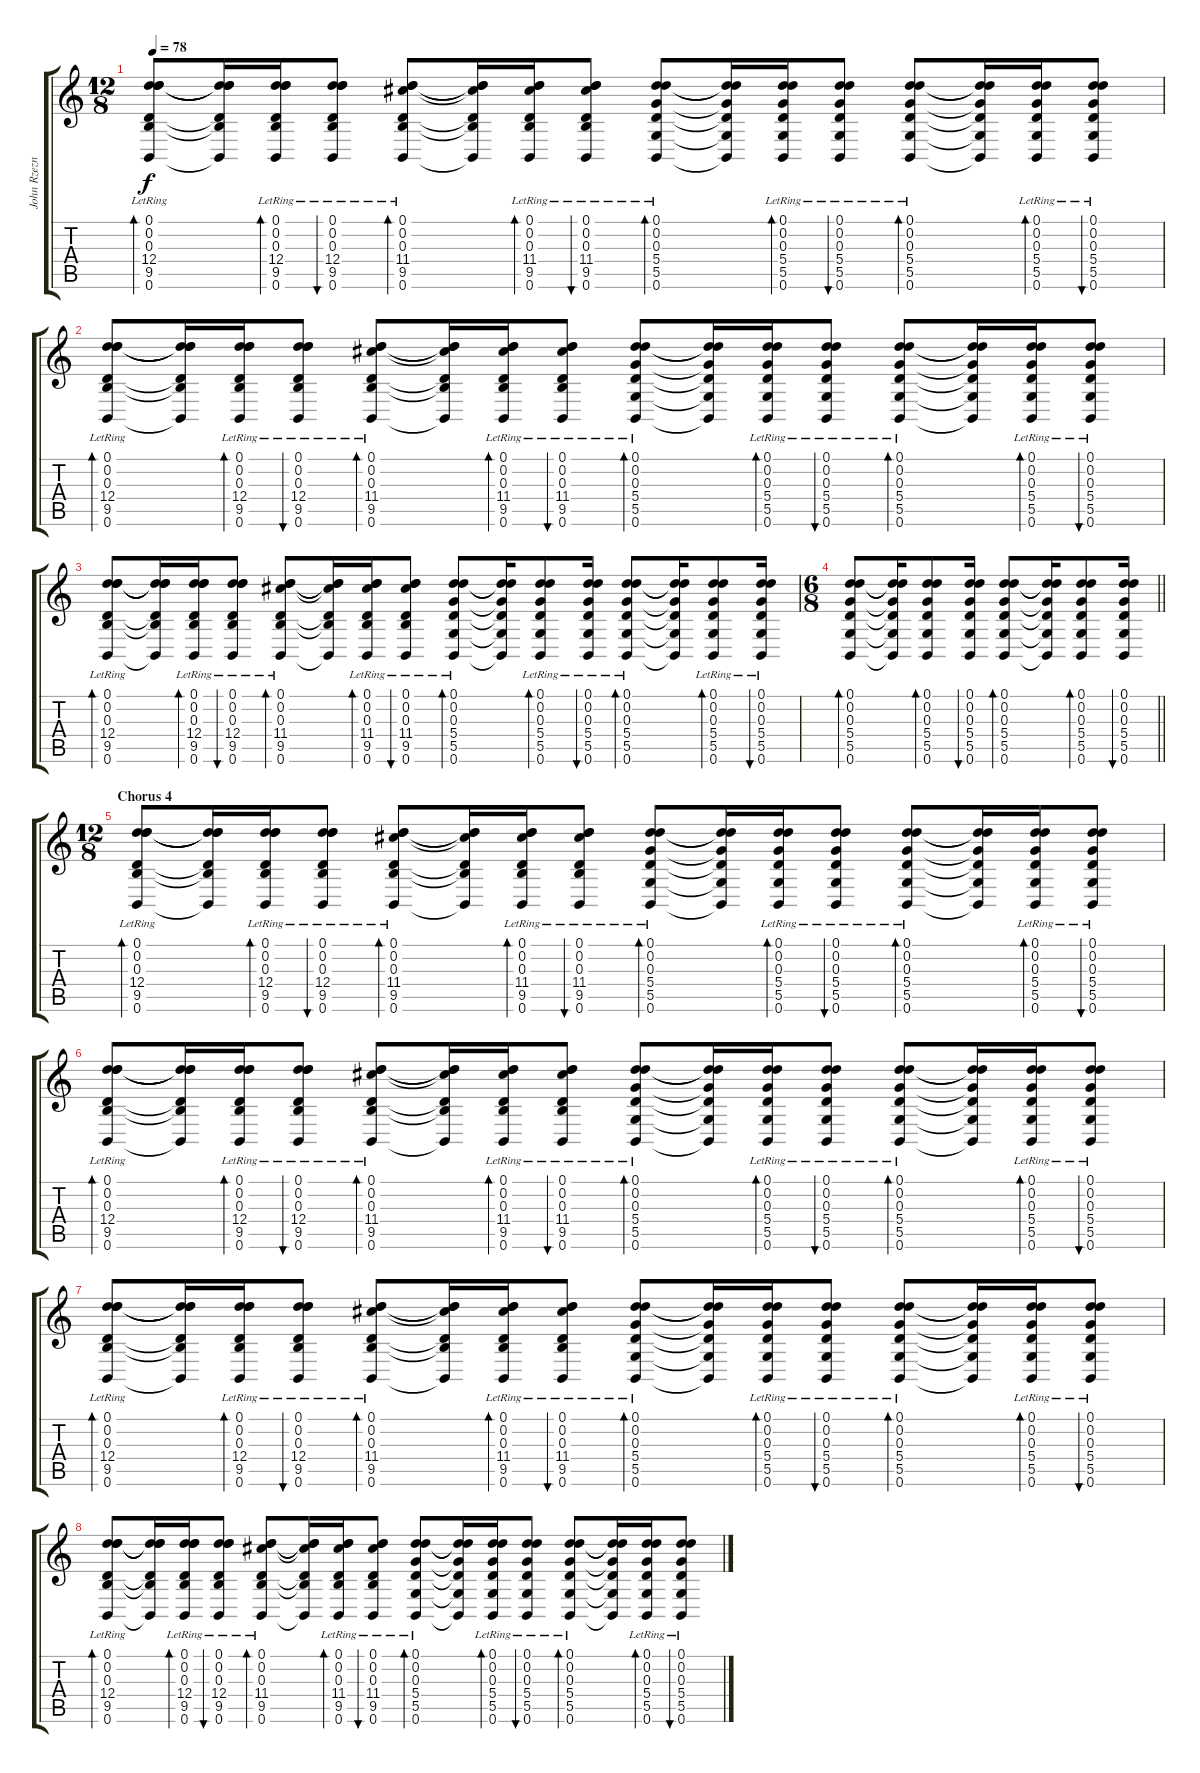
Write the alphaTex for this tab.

\track ("John Rzeznik (Ac. Guitar)" "John Rzezn") {instrument acousticguitarsteel}
\staff {score tabs}
\tuning (D4 D4 D3 D3 D2 B1) {hide}
\ts (12 8)
\tempo 78
\clef g2
\ks c
(0.1{lr} 0.2{lr} 0.3{lr} 12.4{lr} 9.5{lr} 0.6{lr}).8{bd 30 dy f} (0.1{t} 0.2{t} 0.3{t} 12.4{t} 9.5{t} 0.6{t}).16 (0.1{lr} 0.2{lr} 0.3{lr} 12.4{lr} 9.5{lr} 0.6{lr}).16{bd 30} (0.1{lr} 0.2{lr} 0.3{lr} 12.4{lr} 9.5{lr} 0.6{lr}).8{bu 30} (0.1{lr} 0.2{lr} 0.3{lr} 11.4{lr} 9.5{lr} 0.6{lr}).8{bd 30} (0.1{t} 0.2{t} 0.3{t} 11.4{t} 9.5{t} 0.6{t}).16 (0.1{lr} 0.2{lr} 0.3{lr} 11.4{lr} 9.5{lr} 0.6{lr}).16{bd 30} (0.1{lr} 0.2{lr} 0.3{lr} 11.4{lr} 9.5{lr} 0.6{lr}).8{bu 30} (0.1{lr} 0.2{lr} 0.3{lr} 5.4{lr} 5.5{lr} 0.6{lr}).8{bd 30} (0.1{t} 0.2{t} 0.3{t} 5.4{t} 5.5{t} 0.6{t}).16 (0.1{lr} 0.2{lr} 0.3{lr} 5.4{lr} 5.5{lr} 0.6{lr}).16{bd 30} (0.1{lr} 0.2{lr} 0.3{lr} 5.4{lr} 5.5{lr} 0.6{lr}).8{bu 30} (0.1{lr} 0.2{lr} 0.3{lr} 5.4{lr} 5.5{lr} 0.6{lr}).8{bd 30} (0.1{t} 0.2{t} 0.3{t} 5.4{t} 5.5{t} 0.6{t}).16 (0.1{lr} 0.2{lr} 0.3{lr} 5.4{lr} 5.5{lr} 0.6{lr}).16{bd 30} (0.1{lr} 0.2{lr} 0.3{lr} 5.4{lr} 5.5{lr} 0.6{lr}).8{bu 30} |
(0.1{lr} 0.2{lr} 0.3{lr} 12.4{lr} 9.5{lr} 0.6{lr}).8{bd 30} (0.1{t} 0.2{t} 0.3{t} 12.4{t} 9.5{t} 0.6{t}).16 (0.1{lr} 0.2{lr} 0.3{lr} 12.4{lr} 9.5{lr} 0.6{lr}).16{bd 30} (0.1{lr} 0.2{lr} 0.3{lr} 12.4{lr} 9.5{lr} 0.6{lr}).8{bu 30} (0.1{lr} 0.2{lr} 0.3{lr} 11.4{lr} 9.5{lr} 0.6{lr}).8{bd 30} (0.1{t} 0.2{t} 0.3{t} 11.4{t} 9.5{t} 0.6{t}).16 (0.1{lr} 0.2{lr} 0.3{lr} 11.4{lr} 9.5{lr} 0.6{lr}).16{bd 30} (0.1{lr} 0.2{lr} 0.3{lr} 11.4{lr} 9.5{lr} 0.6{lr}).8{bu 30} (0.1{lr} 0.2{lr} 0.3{lr} 5.4{lr} 5.5{lr} 0.6{lr}).8{bd 30} (0.1{t} 0.2{t} 0.3{t} 5.4{t} 5.5{t} 0.6{t}).16 (0.1{lr} 0.2{lr} 0.3{lr} 5.4{lr} 5.5{lr} 0.6{lr}).16{bd 30} (0.1{lr} 0.2{lr} 0.3{lr} 5.4{lr} 5.5{lr} 0.6{lr}).8{bu 30} (0.1{lr} 0.2{lr} 0.3{lr} 5.4{lr} 5.5{lr} 0.6{lr}).8{bd 30} (0.1{t} 0.2{t} 0.3{t} 5.4{t} 5.5{t} 0.6{t}).16 (0.1{lr} 0.2{lr} 0.3{lr} 5.4{lr} 5.5{lr} 0.6{lr}).16{bd 30} (0.1{lr} 0.2{lr} 0.3{lr} 5.4{lr} 5.5{lr} 0.6{lr}).8{bu 30} |
(0.1{lr} 0.2{lr} 0.3{lr} 12.4{lr} 9.5{lr} 0.6{lr}).8{bd 30} (0.1{t} 0.2{t} 0.3{t} 12.4{t} 9.5{t} 0.6{t}).16 (0.1{lr} 0.2{lr} 0.3{lr} 12.4{lr} 9.5{lr} 0.6{lr}).16{bd 30} (0.1{lr} 0.2{lr} 0.3{lr} 12.4{lr} 9.5{lr} 0.6{lr}).8{bu 30} (0.1{lr} 0.2{lr} 0.3{lr} 11.4{lr} 9.5{lr} 0.6{lr}).8{bd 30} (0.1{t} 0.2{t} 0.3{t} 11.4{t} 9.5{t} 0.6{t}).16 (0.1{lr} 0.2{lr} 0.3{lr} 11.4{lr} 9.5{lr} 0.6{lr}).16{bd 30} (0.1{lr} 0.2{lr} 0.3{lr} 11.4{lr} 9.5{lr} 0.6{lr}).8{bu 30} (0.1{lr} 0.2{lr} 0.3{lr} 5.4{lr} 5.5{lr} 0.6{lr}).8{bd 30} (0.1{t} 0.2{t} 0.3{t} 5.4{t} 5.5{t} 0.6{t}).16 (0.1{lr} 0.2{lr} 0.3{lr} 5.4{lr} 5.5{lr} 0.6{lr}).8{bd 30} (0.1{lr} 0.2{lr} 0.3{lr} 5.4{lr} 5.5{lr} 0.6{lr}).16{bu 30} (0.1{lr} 0.2{lr} 0.3{lr} 5.4{lr} 5.5{lr} 0.6{lr}).8{bd 30} (0.1{t} 0.2{t} 0.3{t} 5.4{t} 5.5{t} 0.6{t}).16 (0.1{lr} 0.2{lr} 0.3{lr} 5.4{lr} 5.5{lr} 0.6{lr}).8{bd 30} (0.1 0.2 0.3 5.4 5.5 0.6{lr}).16{bu 30} |
\ts (6 8)
\barLineRight lightlight
(0.1 0.2 0.3 5.4 5.5 0.6).8{bd 60} (0.1{t} 0.2{t} 0.3{t} 5.4{t} 5.5{t} 0.6{t}).16 (0.1 0.2 0.3 5.4 5.5 0.6).8{bd 60} (0.1 0.2 0.3 5.4 5.5 0.6).16{bu 60} (0.1 0.2 0.3 5.4 5.5 0.6).8{bd 60} (0.1{t} 0.2{t} 0.3{t} 5.4{t} 5.5{t} 0.6{t}).16 (0.1 0.2 0.3 5.4 5.5 0.6).8{bd 60} (0.1 0.2 0.3 5.4 5.5 0.6).16{bu 60} |
\ts (12 8)
\section ("" "Chorus 4")
(0.1{lr} 0.2{lr} 0.3{lr} 12.4{lr} 9.5{lr} 0.6{lr}).8{bd 30} (0.1{t} 0.2{t} 0.3{t} 12.4{t} 9.5{t} 0.6{t}).16 (0.1{lr} 0.2{lr} 0.3{lr} 12.4{lr} 9.5{lr} 0.6{lr}).16{bd 30} (0.1{lr} 0.2{lr} 0.3{lr} 12.4{lr} 9.5{lr} 0.6{lr}).8{bu 30} (0.1{lr} 0.2{lr} 0.3{lr} 11.4{lr} 9.5{lr} 0.6{lr}).8{bd 30} (0.1{t} 0.2{t} 0.3{t} 11.4{t} 9.5{t} 0.6{t}).16 (0.1{lr} 0.2{lr} 0.3{lr} 11.4{lr} 9.5{lr} 0.6{lr}).16{bd 30} (0.1{lr} 0.2{lr} 0.3{lr} 11.4{lr} 9.5{lr} 0.6{lr}).8{bu 30} (0.1{lr} 0.2{lr} 0.3{lr} 5.4{lr} 5.5{lr} 0.6{lr}).8{bd 30} (0.1{t} 0.2{t} 0.3{t} 5.4{t} 5.5{t} 0.6{t}).16 (0.1{lr} 0.2{lr} 0.3{lr} 5.4{lr} 5.5{lr} 0.6{lr}).16{bd 30} (0.1{lr} 0.2{lr} 0.3{lr} 5.4{lr} 5.5{lr} 0.6{lr}).8{bu 30} (0.1{lr} 0.2{lr} 0.3{lr} 5.4{lr} 5.5{lr} 0.6{lr}).8{bd 30} (0.1{t} 0.2{t} 0.3{t} 5.4{t} 5.5{t} 0.6{t}).16 (0.1{lr} 0.2{lr} 0.3{lr} 5.4{lr} 5.5{lr} 0.6{lr}).16{bd 30} (0.1{lr} 0.2{lr} 0.3{lr} 5.4{lr} 5.5{lr} 0.6{lr}).8{bu 30} |
(0.1{lr} 0.2{lr} 0.3{lr} 12.4{lr} 9.5{lr} 0.6{lr}).8{bd 30} (0.1{t} 0.2{t} 0.3{t} 12.4{t} 9.5{t} 0.6{t}).16 (0.1{lr} 0.2{lr} 0.3{lr} 12.4{lr} 9.5{lr} 0.6{lr}).16{bd 30} (0.1{lr} 0.2{lr} 0.3{lr} 12.4{lr} 9.5{lr} 0.6{lr}).8{bu 30} (0.1{lr} 0.2{lr} 0.3{lr} 11.4{lr} 9.5{lr} 0.6{lr}).8{bd 30} (0.1{t} 0.2{t} 0.3{t} 11.4{t} 9.5{t} 0.6{t}).16 (0.1{lr} 0.2{lr} 0.3{lr} 11.4{lr} 9.5{lr} 0.6{lr}).16{bd 30} (0.1{lr} 0.2{lr} 0.3{lr} 11.4{lr} 9.5{lr} 0.6{lr}).8{bu 30} (0.1{lr} 0.2{lr} 0.3{lr} 5.4{lr} 5.5{lr} 0.6{lr}).8{bd 30} (0.1{t} 0.2{t} 0.3{t} 5.4{t} 5.5{t} 0.6{t}).16 (0.1{lr} 0.2{lr} 0.3{lr} 5.4{lr} 5.5{lr} 0.6{lr}).16{bd 30} (0.1{lr} 0.2{lr} 0.3{lr} 5.4{lr} 5.5{lr} 0.6{lr}).8{bu 30} (0.1{lr} 0.2{lr} 0.3{lr} 5.4{lr} 5.5{lr} 0.6{lr}).8{bd 30} (0.1{t} 0.2{t} 0.3{t} 5.4{t} 5.5{t} 0.6{t}).16 (0.1{lr} 0.2{lr} 0.3{lr} 5.4{lr} 5.5{lr} 0.6{lr}).16{bd 30} (0.1{lr} 0.2{lr} 0.3{lr} 5.4{lr} 5.5{lr} 0.6{lr}).8{bu 30} |
(0.1{lr} 0.2{lr} 0.3{lr} 12.4{lr} 9.5{lr} 0.6{lr}).8{bd 30} (0.1{t} 0.2{t} 0.3{t} 12.4{t} 9.5{t} 0.6{t}).16 (0.1{lr} 0.2{lr} 0.3{lr} 12.4{lr} 9.5{lr} 0.6{lr}).16{bd 30} (0.1{lr} 0.2{lr} 0.3{lr} 12.4{lr} 9.5{lr} 0.6{lr}).8{bu 30} (0.1{lr} 0.2{lr} 0.3{lr} 11.4{lr} 9.5{lr} 0.6{lr}).8{bd 30} (0.1{t} 0.2{t} 0.3{t} 11.4{t} 9.5{t} 0.6{t}).16 (0.1{lr} 0.2{lr} 0.3{lr} 11.4{lr} 9.5{lr} 0.6{lr}).16{bd 30} (0.1{lr} 0.2{lr} 0.3{lr} 11.4{lr} 9.5{lr} 0.6{lr}).8{bu 30} (0.1{lr} 0.2{lr} 0.3{lr} 5.4{lr} 5.5{lr} 0.6{lr}).8{bd 30} (0.1{t} 0.2{t} 0.3{t} 5.4{t} 5.5{t} 0.6{t}).16 (0.1{lr} 0.2{lr} 0.3{lr} 5.4{lr} 5.5{lr} 0.6{lr}).16{bd 30} (0.1{lr} 0.2{lr} 0.3{lr} 5.4{lr} 5.5{lr} 0.6{lr}).8{bu 30} (0.1{lr} 0.2{lr} 0.3{lr} 5.4{lr} 5.5{lr} 0.6{lr}).8{bd 30} (0.1{t} 0.2{t} 0.3{t} 5.4{t} 5.5{t} 0.6{t}).16 (0.1{lr} 0.2{lr} 0.3{lr} 5.4{lr} 5.5{lr} 0.6{lr}).16{bd 30} (0.1{lr} 0.2{lr} 0.3{lr} 5.4{lr} 5.5{lr} 0.6{lr}).8{bu 30} |
(0.1{lr} 0.2{lr} 0.3{lr} 12.4{lr} 9.5{lr} 0.6{lr}).8{bd 30} (0.1{t} 0.2{t} 0.3{t} 12.4{t} 9.5{t} 0.6{t}).16 (0.1{lr} 0.2{lr} 0.3{lr} 12.4{lr} 9.5{lr} 0.6{lr}).16{bd 30} (0.1{lr} 0.2{lr} 0.3{lr} 12.4{lr} 9.5{lr} 0.6{lr}).8{bu 30} (0.1{lr} 0.2{lr} 0.3{lr} 11.4{lr} 9.5{lr} 0.6{lr}).8{bd 30} (0.1{t} 0.2{t} 0.3{t} 11.4{t} 9.5{t} 0.6{t}).16 (0.1{lr} 0.2{lr} 0.3{lr} 11.4{lr} 9.5{lr} 0.6{lr}).16{bd 30} (0.1{lr} 0.2{lr} 0.3{lr} 11.4{lr} 9.5{lr} 0.6{lr}).8{bu 30} (0.1{lr} 0.2{lr} 0.3{lr} 5.4{lr} 5.5{lr} 0.6{lr}).8{bd 30} (0.1{t} 0.2{t} 0.3{t} 5.4{t} 5.5{t} 0.6{t}).16 (0.1{lr} 0.2{lr} 0.3{lr} 5.4{lr} 5.5{lr} 0.6{lr}).16{bd 30} (0.1{lr} 0.2{lr} 0.3{lr} 5.4{lr} 5.5{lr} 0.6{lr}).8{bu 30} (0.1{lr} 0.2{lr} 0.3{lr} 5.4{lr} 5.5{lr} 0.6{lr}).8{bd 30} (0.1{t} 0.2{t} 0.3{t} 5.4{t} 5.5{t} 0.6{t}).16 (0.1{lr} 0.2{lr} 0.3{lr} 5.4{lr} 5.5{lr} 0.6{lr}).16{bd 30} (0.1 0.2 0.3 5.4 5.5 0.6{lr}).8{bu 30}
